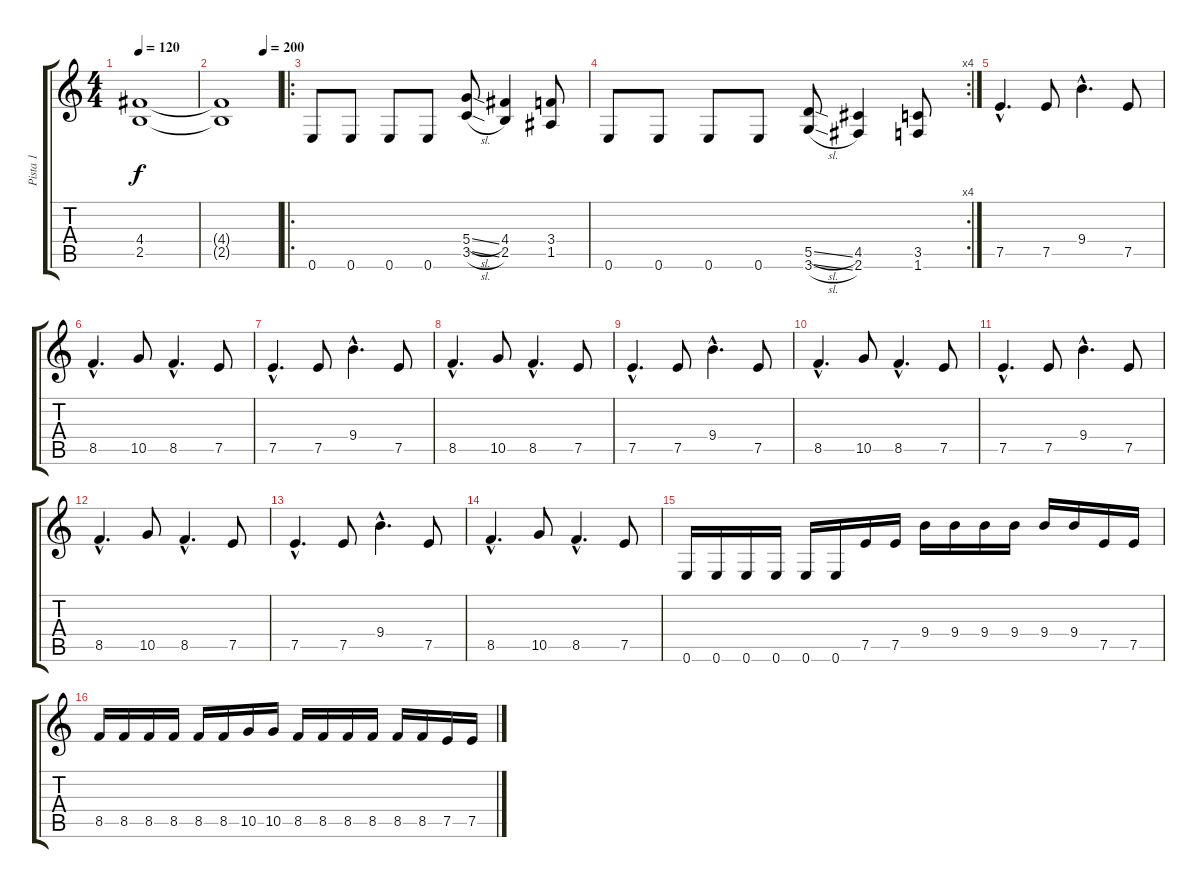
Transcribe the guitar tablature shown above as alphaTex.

\track ("Pista 1" "Pista 1") {instrument distortionguitar}
\staff {score tabs}
\tuning (E4 B3 G3 D3 A2 E2) {hide}
\ts (4 4)
\tempo 120
\clef g2
\ks c
(4.4 2.5).1{dy f} |
\tempo (200 0.75)
(4.4{t} 2.5{t}).1 |
\ro
0.6.8 0.6.8 0.6.8 0.6.8 (5.4{sl} 3.5{sl}).8 (4.4 2.5).4 (3.4 1.5).8 |
\rc 4
0.6.8 0.6.8 0.6.8 0.6.8 (5.5{sl} 3.6{sl}).8 (4.5 2.6).4 (3.5 1.6).8 |
7.5{hac}.4{d} 7.5.8 9.4{hac}.4{d} 7.5.8 |
8.5{hac}.4{d} 10.5.8 8.5{hac}.4{d} 7.5.8 |
7.5{hac}.4{d} 7.5.8 9.4{hac}.4{d} 7.5.8 |
8.5{hac}.4{d} 10.5.8 8.5{hac}.4{d} 7.5.8 |
7.5{hac}.4{d} 7.5.8 9.4{hac}.4{d} 7.5.8 |
8.5{hac}.4{d} 10.5.8 8.5{hac}.4{d} 7.5.8 |
7.5{hac}.4{d} 7.5.8 9.4{hac}.4{d} 7.5.8 |
8.5{hac}.4{d} 10.5.8 8.5{hac}.4{d} 7.5.8 |
7.5{hac}.4{d} 7.5.8 9.4{hac}.4{d} 7.5.8 |
8.5{hac}.4{d} 10.5.8 8.5{hac}.4{d} 7.5.8 |
0.6.16 0.6.16 0.6.16 0.6.16 0.6.16 0.6.16 7.5.16 7.5.16 9.4.16 9.4.16 9.4.16 9.4.16 9.4.16 9.4.16 7.5.16 7.5.16 |
8.5.16 8.5.16 8.5.16 8.5.16 8.5.16 8.5.16 10.5.16 10.5.16 8.5.16 8.5.16 8.5.16 8.5.16 8.5.16 8.5.16 7.5.16 7.5.16
